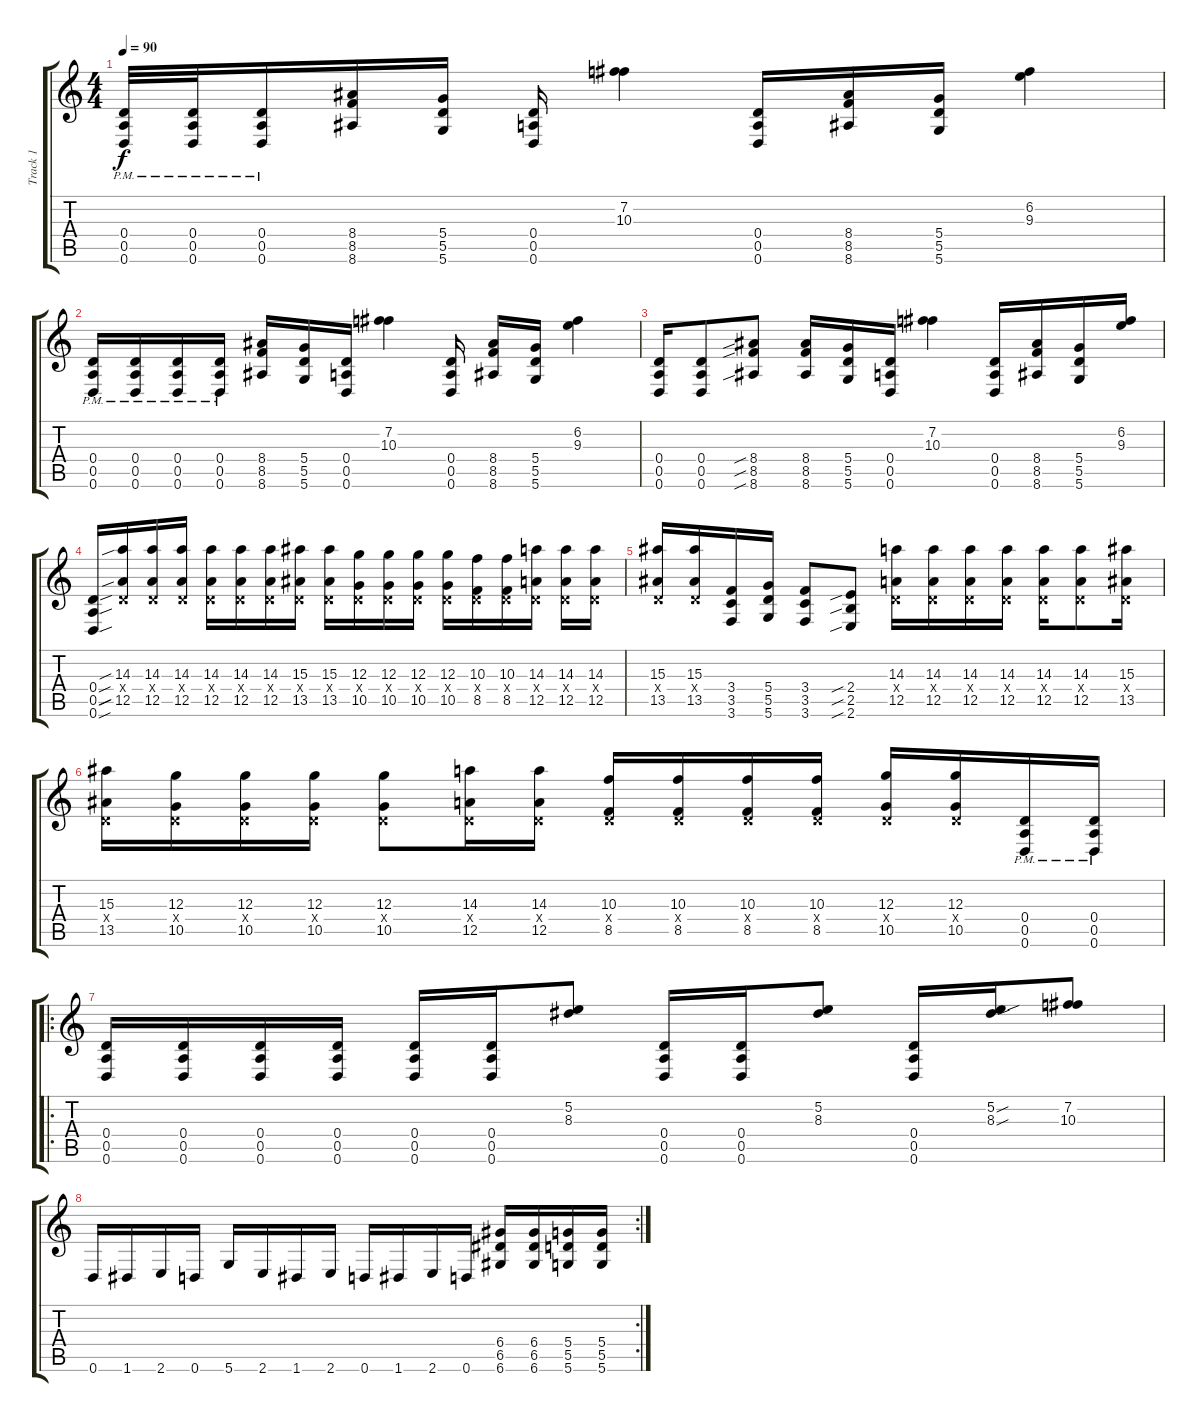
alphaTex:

\track ("Track 1" "Track 1") {instrument distortionguitar}
\staff {score tabs}
\tuning (E4 B3 G3 D3 A2 D2) {hide}
\ts (4 4)
\tempo 90
\clef g2
\ks c
(0.4{pm} 0.5{pm} 0.6{pm}).32{dy f} (0.4{pm} 0.5{pm} 0.6{pm}).32 (0.4{pm} 0.5{pm} 0.6{pm}).16 (8.4 8.5 8.6).16 (5.4 5.5 5.6).16 (0.4 0.5 0.6).16 (7.2 10.3).4 (0.4 0.5 0.6).16 (8.4 8.5 8.6).16 (5.4 5.5 5.6).16 (6.2 9.3).4 |
(0.4{pm} 0.5{pm} 0.6{pm}).16 (0.4{pm} 0.5{pm} 0.6{pm}).16 (0.4{pm} 0.5{pm} 0.6{pm}).16 (0.4{pm} 0.5{pm} 0.6{pm}).16 (8.4 8.5 8.6).16 (5.4 5.5 5.6).16 (0.4 0.5 0.6).16 (7.2 10.3).4 (0.4 0.5 0.6).16 (8.4 8.5 8.6).16 (5.4 5.5 5.6).16 (6.2 9.3).4 |
(0.4 0.5 0.6).16 (0.4 0.5 0.6).8 (8.4{sib} 8.5{sib} 8.6{sib}).8 (8.4 8.5 8.6).16 (5.4 5.5 5.6).16 (0.4 0.5 0.6).16 (7.2 10.3).4 (0.4 0.5 0.6).16 (8.4 8.5 8.6).16 (5.4 5.5 5.6).16 (6.2 9.3).16 |
(0.4{sou} 0.5{sou} 0.6{sou}).16 (14.3{sib} 0.4{x} 12.5{sib}).16 (14.3 0.4{x} 12.5).16 (14.3 0.4{x} 12.5).16 (14.3 0.4{x} 12.5).16 (14.3 0.4{x} 12.5).16 (14.3 0.4{x} 12.5).16 (15.3 0.4{x} 13.5).16 (15.3 0.4{x} 13.5).16 (12.3 0.4{x} 10.5).16 (12.3 0.4{x} 10.5).16 (12.3 0.4{x} 10.5).16 (12.3 0.4{x} 10.5).16 (10.3 0.4{x} 8.5).16 (10.3 0.4{x} 8.5).16 (14.3 0.4{x} 12.5).16 (14.3 0.4{x} 12.5).16 (14.3 0.4{x} 12.5).16 |
(15.3 0.4{x} 13.5).16 (15.3 0.4{x} 13.5).16 (3.4 3.5 3.6).16 (5.4 5.5 5.6).16 (3.4 3.5 3.6).8 (2.4{sib} 2.5{sib} 2.6{sib}).8 (14.3 0.4{x} 12.5).16 (14.3 0.4{x} 12.5).16 (14.3 0.4{x} 12.5).16 (14.3 0.4{x} 12.5).16 (14.3 0.4{x} 12.5).16 (14.3 0.4{x} 12.5).8 (15.3 0.4{x} 13.5).16 |
(15.3 0.4{x} 13.5).16 (12.3 0.4{x} 10.5).16 (12.3 0.4{x} 10.5).16 (12.3 0.4{x} 10.5).16 (12.3 0.4{x} 10.5).8 (14.3 0.4{x} 12.5).16 (14.3 0.4{x} 12.5).16 (10.3 0.4{x} 8.5).16 (10.3 0.4{x} 8.5).16 (10.3 0.4{x} 8.5).16 (10.3 0.4{x} 8.5).16 (12.3 0.4{x} 10.5).16 (12.3 0.4{x} 10.5).16 (0.4{pm} 0.5{pm} 0.6{pm}).16 (0.4{pm} 0.5{pm} 0.6{pm}).16 |
\ro
(0.4 0.5 0.6).16 (0.4 0.5 0.6).16 (0.4 0.5 0.6).16 (0.4 0.5 0.6).16 (0.4 0.5 0.6).16 (0.4 0.5 0.6).16 (5.2 8.3).8 (0.4 0.5 0.6).16 (0.4 0.5 0.6).16 (5.2 8.3).8 (0.4 0.5 0.6).16 (5.2{sou} 8.3{sou}).16 (7.2 10.3).8 |
\rc 2
0.6.16 1.6.16 2.6.16 0.6.16 5.6.16 2.6.16 1.6.16 2.6.16 0.6.16 1.6.16 2.6.16 0.6.16 (6.4 6.5 6.6).16 (6.4 6.5 6.6).16 (5.4 5.5 5.6).16 (5.4 5.5 5.6).16
